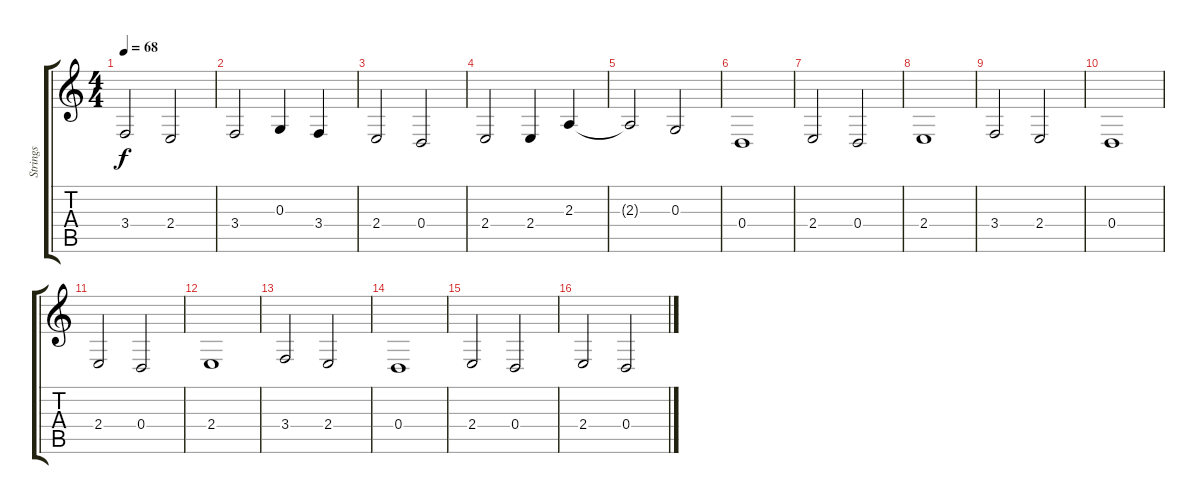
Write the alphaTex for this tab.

\track ("Strings" "Strings") {instrument stringensemble1}
\staff {score tabs}
\tuning (E4 B3 G3 D3 A2 E2) {hide}
\ts (4 4)
\tempo 68
\clef g2
\ks c
3.4.2{dy f} 2.4.2 |
3.4.2 0.3.4 3.4.4 |
2.4.2 0.4.2 |
2.4.2 2.4.4 2.3.4 |
2.3{t}.2 0.3.2 |
0.4.1 |
2.4.2 0.4.2 |
2.4.1 |
3.4.2 2.4.2 |
0.4.1 |
2.4.2 0.4.2 |
2.4.1 |
3.4.2 2.4.2 |
0.4.1 |
2.4.2 0.4.2 |
2.4.2 0.4.2
